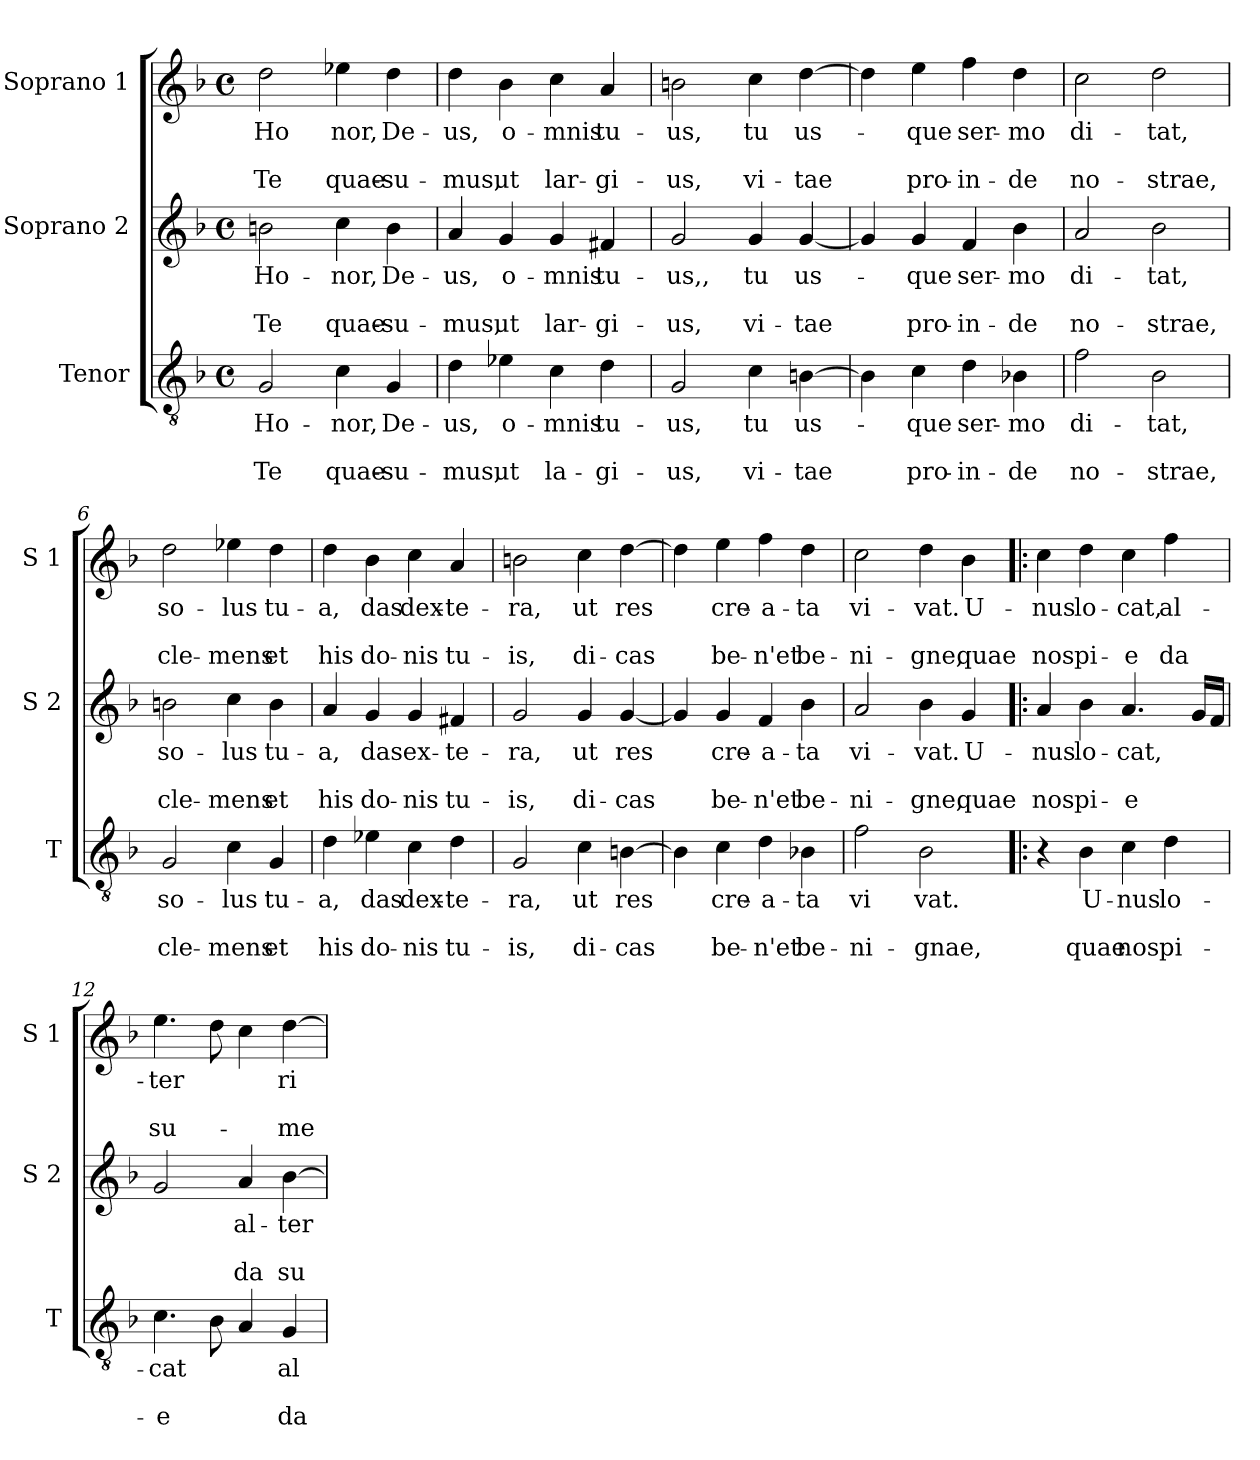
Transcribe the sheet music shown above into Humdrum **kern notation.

**kern	**text	**text	**text	**kern	**text	**text	**text	**kern	**text	**text	**text
*part3	*part3	*part3	*part3	*part2	*part2	*part2	*part2	*part1	*part1	*part1	*part1
*staff3	*staff3	*staff3	*staff3	*staff2	*staff2	*staff2	*staff2	*staff1	*staff1	*staff1	*staff1
*I"Tenor	*	*	*	*I"Soprano 2	*	*	*	*I"Soprano 1	*	*	*
*I'T	*	*	*	*I'S 2	*	*	*	*I'S 1	*	*	*
*clefGv2	*	*	*	*clefG2	*	*	*	*clefG2	*	*	*
*k[b-]	*	*	*	*k[b-]	*	*	*	*k[b-]	*	*	*
*F:	*	*	*	*F:	*	*	*	*F:	*	*	*
*M4/4	*	*	*	*M4/4	*	*	*	*M4/4	*	*	*
*met(c)	*	*	*	*met(c)	*	*	*	*met(c)	*	*	*
=1	=1	=1	=1	=1	=1	=1	=1	=1	=1	=1	=1
!	!LO:LY:b	!	!LO:LY:b	!	!LO:LY:b	!	!LO:LY:b	!	!LO:LY:b	!	!LO:LY:b
2G/	Ho-	.	Te	2bn\	Ho-	.	Te	2dd\	Ho	.	Te
!	!LO:LY:b	!	!LO:LY:b	!	!LO:LY:b	!	!LO:LY:b	!	!LO:LY:b	!	!LO:LY:b
4c\	-nor,	.	quae-	4cc\	-nor,	.	quae-	4ee-X\	nor,	.	quae-
!	!LO:LY:b	!	!LO:LY:b	!	!LO:LY:b	!	!LO:LY:b	!	!LO:LY:b	!	!LO:LY:b
4G/	De-	.	-su-	4b\	De-	.	-su-	4dd\	De-	.	-su-
=2	=2	=2	=2	=2	=2	=2	=2	=2	=2	=2	=2
!	!LO:LY:b	!	!LO:LY:b	!	!LO:LY:b	!	!LO:LY:b	!	!LO:LY:b	!	!LO:LY:b
4d\	-us,	.	-mus,	4a/	-us,	.	-mus,	4dd\	-us,	.	-mus,
!	!LO:LY:b	!	!LO:LY:b	!	!LO:LY:b	!	!LO:LY:b	!	!LO:LY:b	!	!LO:LY:b
4e-X\	o-	.	ut	4g/	o-	.	ut	4b-\	o-	.	ut
!	!LO:LY:b	!	!LO:LY:b	!	!LO:LY:b	!	!LO:LY:b	!	!LO:LY:b	!	!LO:LY:b
4c\	-mnis	.	la-	4g/	-mnis	.	lar-	4cc\	-mnis	.	lar-
!	!LO:LY:b	!	!LO:LY:b	!	!LO:LY:b	!	!LO:LY:b	!	!LO:LY:b	!	!LO:LY:b
4d\	tu-	.	-gi-	4f#X/	tu-	.	-gi-	4a/	tu-	.	-gi-
=3	=3	=3	=3	=3	=3	=3	=3	=3	=3	=3	=3
!	!LO:LY:b	!	!LO:LY:b	!	!LO:LY:b	!	!LO:LY:b	!	!LO:LY:b	!	!LO:LY:b
2G/	-us,	.	-us,	2g/	-us,,	.	-us,	2bn\	-us,	.	-us,
!	!LO:LY:b	!	!LO:LY:b	!	!LO:LY:b	!	!LO:LY:b	!	!LO:LY:b	!	!LO:LY:b
4c\	tu	.	vi-	4g/	tu	.	vi-	4cc\	tu	.	vi-
!	!LO:LY:b	!	!LO:LY:b	!	!LO:LY:b	!	!LO:LY:b	!	!LO:LY:b	!	!LO:LY:b
[4Bn\	us-	.	-tae	[4g/	us-	.	-tae	[4dd\	us-	.	-tae
=4	=4	=4	=4	=4	=4	=4	=4	=4	=4	=4	=4
4B\]	.	.	.	4g/]	.	.	.	4dd\]	.	.	.
!	!LO:LY:b	!	!LO:LY:b	!	!LO:LY:b	!	!LO:LY:b	!	!LO:LY:b	!	!LO:LY:b
4c\	-que	.	pro-	4g/	-que	.	pro-	4ee\	-que	.	pro-
!	!LO:LY:b	!	!LO:LY:b	!	!LO:LY:b	!	!LO:LY:b	!	!LO:LY:b	!	!LO:LY:b
4d\	ser-	.	-in-	4f/	ser-	.	-in-	4ff\	ser-	.	-in-
!	!LO:LY:b	!	!LO:LY:b	!	!LO:LY:b	!	!LO:LY:b	!	!LO:LY:b	!	!LO:LY:b
4B-X\	-mo	.	-de	4b-\	-mo	.	-de	4dd\	-mo	.	-de
!!LO:LB:g=z
=5	=5	=5	=5	=5	=5	=5	=5	=5	=5	=5	=5
!	!LO:LY:b	!	!LO:LY:b	!	!LO:LY:b	!	!LO:LY:b	!	!LO:LY:b	!	!LO:LY:b
2f\	di-	.	no-	2a/	di-	.	no-	2cc\	di-	.	no-
!	!LO:LY:b	!	!LO:LY:b	!	!LO:LY:b	!	!LO:LY:b	!	!LO:LY:b	!	!LO:LY:b
2B-\	-tat,	.	-strae,	2b-\	-tat,	.	-strae,	2dd\	-tat,	.	-strae,
=6	=6	=6	=6	=6	=6	=6	=6	=6	=6	=6	=6
!	!LO:LY:b	!	!LO:LY:b	!	!LO:LY:b	!	!LO:LY:b	!	!LO:LY:b	!	!LO:LY:b
2G/	so-	.	cle-	2bn\	so-	.	cle-	2dd\	so-	.	cle-
!	!LO:LY:b	!	!LO:LY:b	!	!LO:LY:b	!	!LO:LY:b	!	!LO:LY:b	!	!LO:LY:b
4c\	-lus	.	-mens	4cc\	-lus	.	-mens	4ee-X\	-lus	.	-mens
!	!LO:LY:b	!	!LO:LY:b	!	!LO:LY:b	!	!LO:LY:b	!	!LO:LY:b	!	!LO:LY:b
4G/	tu-	.	et	4b\	tu-	.	et	4dd\	tu-	.	et
=7	=7	=7	=7	=7	=7	=7	=7	=7	=7	=7	=7
!	!LO:LY:b	!	!LO:LY:b	!	!LO:LY:b	!	!LO:LY:b	!	!LO:LY:b	!	!LO:LY:b
4d\	-a,	.	his	4a/	-a,	.	his	4dd\	-a,	.	his
!	!LO:LY:b	!	!LO:LY:b	!	!LO:LY:b	!	!LO:LY:b	!	!LO:LY:b	!	!LO:LY:b
4e-X\	das	.	do-	4g/	das	.	do-	4b-\	das	.	do-
!	!LO:LY:b	!	!LO:LY:b	!	!LO:LY:b	!	!LO:LY:b	!	!LO:LY:b	!	!LO:LY:b
4c\	dex-	.	-nis	4g/	ex-	.	-nis	4cc\	dex-	.	-nis
!	!LO:LY:b	!	!LO:LY:b	!	!LO:LY:b	!	!LO:LY:b	!	!LO:LY:b	!	!LO:LY:b
4d\	-te-	.	tu-	4f#X/	-te-	.	tu-	4a/	-te-	.	tu-
=8	=8	=8	=8	=8	=8	=8	=8	=8	=8	=8	=8
!	!LO:LY:b	!	!LO:LY:b	!	!LO:LY:b	!	!LO:LY:b	!	!LO:LY:b	!	!LO:LY:b
2G/	-ra,	.	-is,	2g/	-ra,	.	-is,	2bn\	-ra,	.	-is,
!	!LO:LY:b	!	!LO:LY:b	!	!LO:LY:b	!	!LO:LY:b	!	!LO:LY:b	!	!LO:LY:b
4c\	ut	.	di-	4g/	ut	.	di-	4cc\	ut	.	di-
!	!LO:LY:b	!	!LO:LY:b	!	!LO:LY:b	!	!LO:LY:b	!	!LO:LY:b	!	!LO:LY:b
[4Bn\	res	.	-cas	[4g/	res	.	-cas	[4dd\	res	.	-cas
=9	=9	=9	=9	=9	=9	=9	=9	=9	=9	=9	=9
4B\]	.	.	.	4g/]	.	.	.	4dd\]	.	.	.
!	!LO:LY:b	!	!LO:LY:b	!	!LO:LY:b	!	!LO:LY:b	!	!LO:LY:b	!	!LO:LY:b
4c\	cre-	.	be-	4g/	cre-	.	be-	4ee\	cre-	.	be-
!	!LO:LY:b	!	!LO:LY:b	!	!LO:LY:b	!	!LO:LY:b	!	!LO:LY:b	!	!LO:LY:b
4d\	-a-	.	-n'et	4f/	-a-	.	-n'et	4ff\	-a-	.	-n'et
!	!LO:LY:b	!	!LO:LY:b	!	!LO:LY:b	!	!LO:LY:b	!	!LO:LY:b	!	!LO:LY:b
4B-X\	-ta	.	be-	4b-\	-ta	.	be-	4dd\	-ta	.	be-
!!LO:PB:g=z
=10	=10	=10	=10	=10	=10	=10	=10	=10	=10	=10	=10
!	!LO:LY:b	!	!LO:LY:b	!	!LO:LY:b	!	!LO:LY:b	!	!LO:LY:b	!	!LO:LY:b
2f\	vi	.	-ni-	2a/	vi-	.	-ni-	2cc\	vi-	.	-ni-
!	!LO:LY:b	!	!LO:LY:b	!	!LO:LY:b	!	!LO:LY:b	!	!LO:LY:b	!	!LO:LY:b
2B-\	vat.	.	-gnae,	4b-\	-vat.	.	-gne,	4dd\	-vat.	.	-gne,
!	!	!	!	!	!LO:LY:b	!	!LO:LY:b	!	!LO:LY:b	!	!LO:LY:b
.	.	.	.	4g/	U-	.	quae	4b-\	U-	.	quae
=11!|:	=11!|:	=11!|:	=11!|:	=11!|:	=11!|:	=11!|:	=11!|:	=11!|:	=11!|:	=11!|:	=11!|:
!	!	!	!	!	!LO:LY:b	!	!LO:LY:b	!	!LO:LY:b	!	!LO:LY:b
4r	.	.	.	4a/	-nus	.	nos	4cc\	-nus	.	nos
!	!LO:LY:b	!	!LO:LY:b	!	!LO:LY:b	!	!LO:LY:b	!	!LO:LY:b	!	!LO:LY:b
4B-\	U-	.	quae	4b-\	lo-	.	pi-	4dd\	lo-	.	pi-
!	!LO:LY:b	!	!LO:LY:b	!	!LO:LY:b	!	!LO:LY:b	!	!LO:LY:b	!	!LO:LY:b
4c\	-nus	.	nos	4.a/	-cat,	.	-e	4cc\	-cat,	.	-e
!	!LO:LY:b	!	!LO:LY:b	!	!	!	!	!	!LO:LY:b	!	!LO:LY:b
4d\	lo-	.	pi-	.	.	.	.	4ff\	al-	.	da
.	.	.	.	16g/LL	.	.	.	.	.	.	.
.	.	.	.	16f/JJ	.	.	.	.	.	.	.
=12	=12	=12	=12	=12	=12	=12	=12	=12	=12	=12	=12
!	!LO:LY:b	!	!LO:LY:b	!	!	!	!	!	!LO:LY:b	!	!LO:LY:b
4.c\	-cat	.	-e	2g/	.	.	.	4.ee\	-ter	.	su-
8B-\	.	.	.	.	.	.	.	8dd\	.	.	.
!	!	!	!	!	!LO:LY:b	!	!LO:LY:b	!	!	!	!
4A/	.	.	.	4a/	al-	.	da	4cc\	.	.	.
!	!LO:LY:b	!	!LO:LY:b	!	!LO:LY:b	!	!LO:LY:b	!	!LO:LY:b	!	!LO:LY:b
4G/	al-	.	da	[4b-\	-ter	.	su-	[4dd\	ri-	.	-me-
=	=	=	=	=	=	=	=	=	=	=	=
*-	*-	*-	*-	*-	*-	*-	*-	*-	*-	*-	*-
